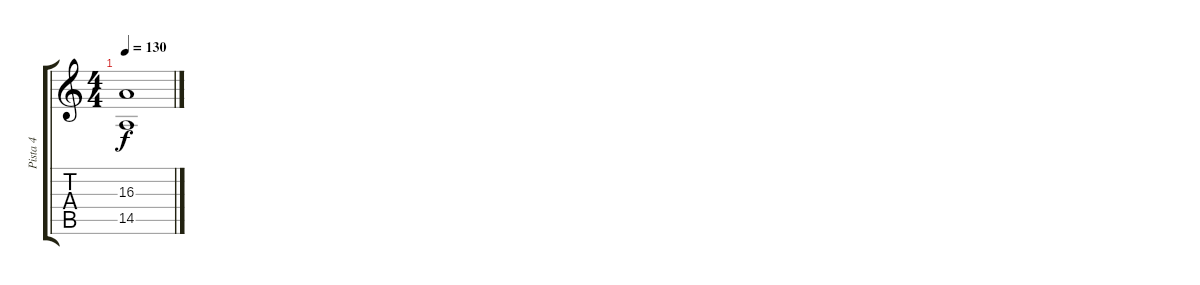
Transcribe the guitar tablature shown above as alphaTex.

\track ("Pista 4" "Pista 4") {instrument stringensemble2}
\staff {score tabs}
\tuning (D4 A3 F3 C3 G2 C2) {hide}
\ts (4 4)
\tempo 130
\clef g2
\ks c
(16.3 14.5).1{dy f}
